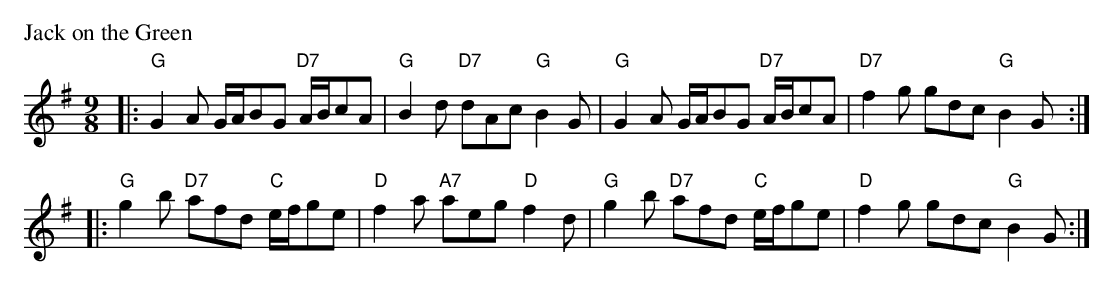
X:1
P: Jack on the Green
M: 9/8
L: 1/8
K: G
|:"G"G2A G/A/BG "D7"A/B/cA |  "G"B2d "D7"dAc "G"B2G \
| "G"G2A G/A/BG "D7"A/B/cA | "D7"f2g     gdc "G"B2G :|
|:"G"g2b "D7"afd "C"e/f/ge |  "D"f2a "A7"aeg "D"f2d \
| "G"g2b "D7"afd "C"e/f/ge |  "D"f2g     gdc "G"B2G :|
